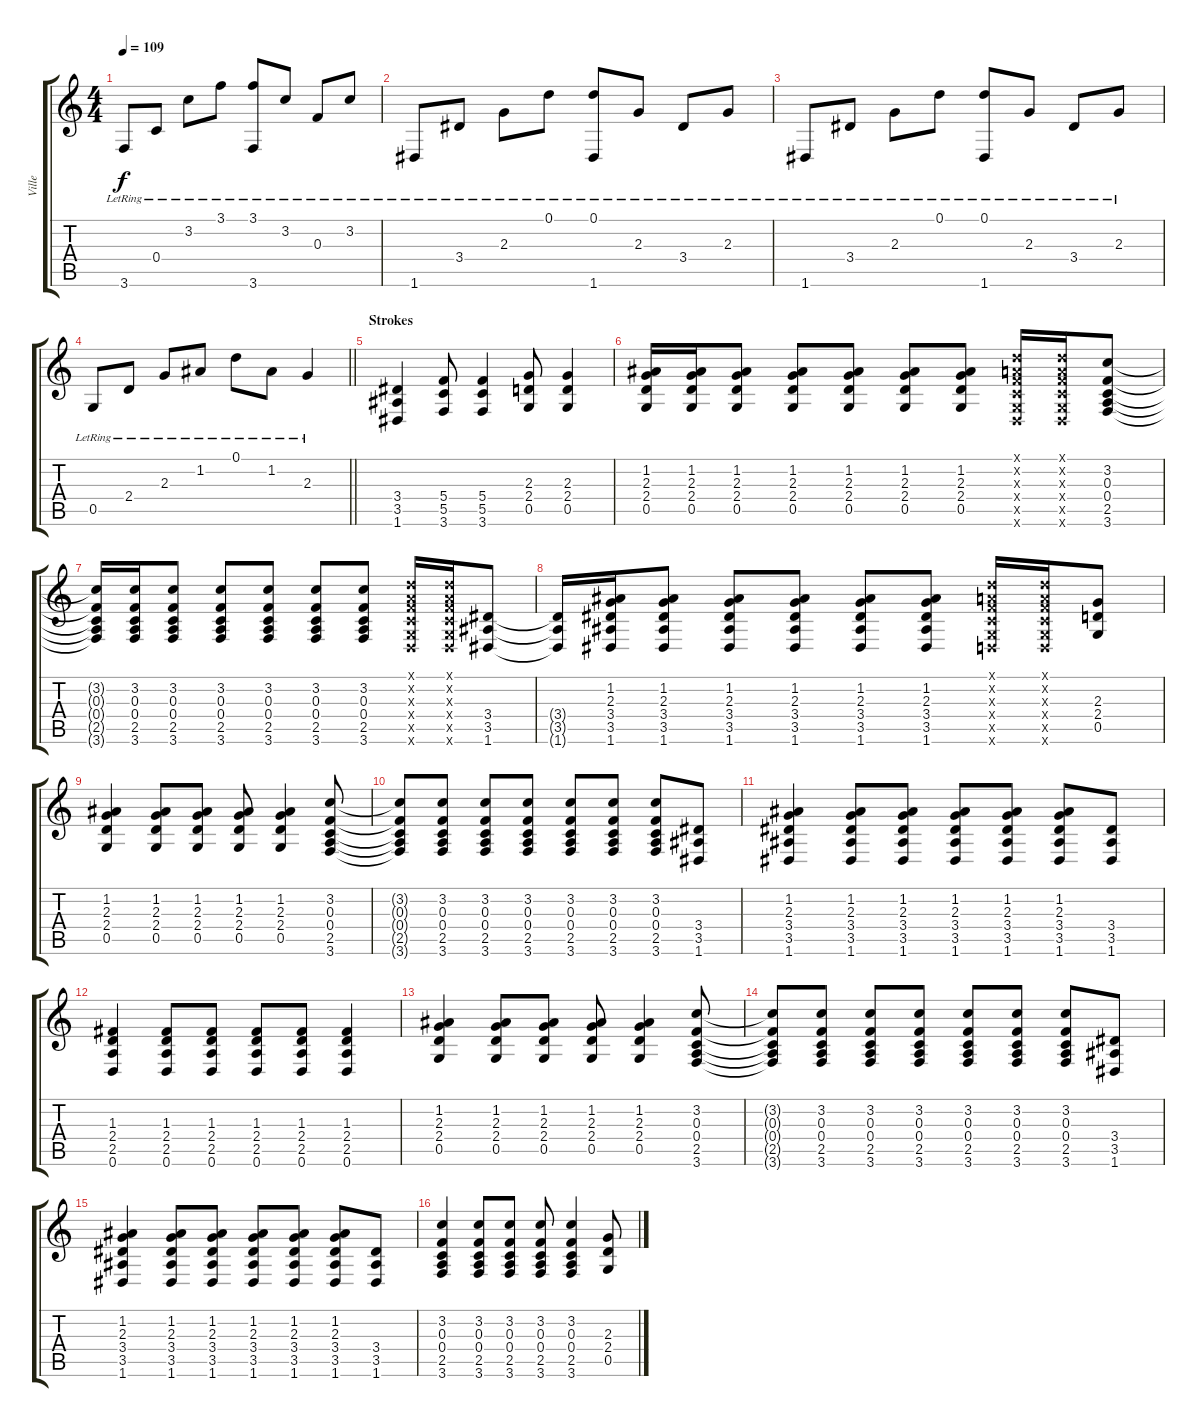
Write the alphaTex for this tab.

\track ("Ville" "Ville") {instrument acousticguitarnylon}
\staff {score tabs}
\tuning (D4 A3 F3 C3 G2 D2) {hide}
\ts (4 4)
\tempo 109
\clef g2
\ks c
3.6{lr}.8{dy f} 0.4{lr}.8 3.2{lr}.8 3.1{lr}.8 (3.1{lr} 3.6{lr}).8 3.2{lr}.8 0.3{lr}.8 3.2{lr}.8 |
1.6{lr}.8 3.4{lr}.8 2.3{lr}.8 0.1{lr}.8 (0.1{lr} 1.6{lr}).8 2.3{lr}.8 3.4{lr}.8 2.3{lr}.8 |
1.6{lr}.8 3.4{lr}.8 2.3{lr}.8 0.1{lr}.8 (0.1{lr} 1.6{lr}).8 2.3{lr}.8 3.4{lr}.8 2.3{lr}.8 |
\barLineRight lightlight
0.5{lr}.8 2.4{lr}.8 2.3{lr}.8 1.2{lr}.8 0.1{lr}.8 1.2{lr}.8 2.3{lr}.4 |
\section ("" "Strokes")
(3.4 3.5 1.6).4 (5.4 5.5 3.6).8 (5.4 5.5 3.6).4 (2.3 2.4 0.5).8 (2.3 2.4 0.5).4 |
(1.2 2.3 2.4 0.5).16 (1.2 2.3 2.4 0.5).16 (1.2 2.3 2.4 0.5).8 (1.2 2.3 2.4 0.5).8 (1.2 2.3 2.4 0.5).8 (1.2 2.3 2.4 0.5).8 (1.2 2.3 2.4 0.5).8 (0.1{x} 0.2{x} 0.3{x} 0.4{x} 0.5{x} 0.6{x}).16 (0.1{x} 0.2{x} 0.3{x} 0.4{x} 0.5{x} 0.6{x}).16 (3.2 0.3 0.4 2.5 3.6).8 |
(3.2{t} 0.3{t} 0.4{t} 2.5{t} 3.6{t}).16 (3.2 0.3 0.4 2.5 3.6).16 (3.2 0.3 0.4 2.5 3.6).8 (3.2 0.3 0.4 2.5 3.6).8 (3.2 0.3 0.4 2.5 3.6).8 (3.2 0.3 0.4 2.5 3.6).8 (3.2 0.3 0.4 2.5 3.6).8 (0.1{x} 0.2{x} 0.3{x} 0.4{x} 0.5{x} 0.6{x}).16 (0.1{x} 0.2{x} 0.3{x} 0.4{x} 0.5{x} 0.6{x}).16 (3.4 3.5 1.6).8 |
(3.4{t} 3.5{t} 1.6{t}).16 (1.2 2.3 3.4 3.5 1.6).16 (1.2 2.3 3.4 3.5 1.6).8 (1.2 2.3 3.4 3.5 1.6).8 (1.2 2.3 3.4 3.5 1.6).8 (1.2 2.3 3.4 3.5 1.6).8 (1.2 2.3 3.4 3.5 1.6).8 (0.1{x} 0.2{x} 0.3{x} 0.4{x} 0.5{x} 0.6{x}).16 (0.1{x} 0.2{x} 0.3{x} 0.4{x} 0.5{x} 0.6{x}).16 (2.3 2.4 0.5).8 |
(1.2 2.3 2.4 0.5).4 (1.2 2.3 2.4 0.5).8 (1.2 2.3 2.4 0.5).8 (1.2 2.3 2.4 0.5).8 (1.2 2.3 2.4 0.5).4 (3.2 0.3 0.4 2.5 3.6).8 |
(3.2{t} 0.3{t} 0.4{t} 2.5{t} 3.6{t}).8 (3.2 0.3 0.4 2.5 3.6).8 (3.2 0.3 0.4 2.5 3.6).8 (3.2 0.3 0.4 2.5 3.6).8 (3.2 0.3 0.4 2.5 3.6).8 (3.2 0.3 0.4 2.5 3.6).8 (3.2 0.3 0.4 2.5 3.6).8 (3.4 3.5 1.6).8 |
(1.2 2.3 3.4 3.5 1.6).4 (1.2 2.3 3.4 3.5 1.6).8 (1.2 2.3 3.4 3.5 1.6).8 (1.2 2.3 3.4 3.5 1.6).8 (1.2 2.3 3.4 3.5 1.6).8 (1.2 2.3 3.4 3.5 1.6).8 (3.4 3.5 1.6).8 |
(1.3 2.4 2.5 0.6).4 (1.3 2.4 2.5 0.6).8 (1.3 2.4 2.5 0.6).8 (1.3 2.4 2.5 0.6).8 (1.3 2.4 2.5 0.6).8 (1.3 2.4 2.5 0.6).4 |
(1.2 2.3 2.4 0.5).4 (1.2 2.3 2.4 0.5).8 (1.2 2.3 2.4 0.5).8 (1.2 2.3 2.4 0.5).8 (1.2 2.3 2.4 0.5).4 (3.2 0.3 0.4 2.5 3.6).8 |
(3.2{t} 0.3{t} 0.4{t} 2.5{t} 3.6{t}).8 (3.2 0.3 0.4 2.5 3.6).8 (3.2 0.3 0.4 2.5 3.6).8 (3.2 0.3 0.4 2.5 3.6).8 (3.2 0.3 0.4 2.5 3.6).8 (3.2 0.3 0.4 2.5 3.6).8 (3.2 0.3 0.4 2.5 3.6).8 (3.4 3.5 1.6).8 |
(1.2 2.3 3.4 3.5 1.6).4 (1.2 2.3 3.4 3.5 1.6).8 (1.2 2.3 3.4 3.5 1.6).8 (1.2 2.3 3.4 3.5 1.6).8 (1.2 2.3 3.4 3.5 1.6).8 (1.2 2.3 3.4 3.5 1.6).8 (3.4 3.5 1.6).8 |
(3.2 0.3 0.4 2.5 3.6).4 (3.2 0.3 0.4 2.5 3.6).8 (3.2 0.3 0.4 2.5 3.6).8 (3.2 0.3 0.4 2.5 3.6).8 (3.2 0.3 0.4 2.5 3.6).4 (2.3 2.4 0.5).8
